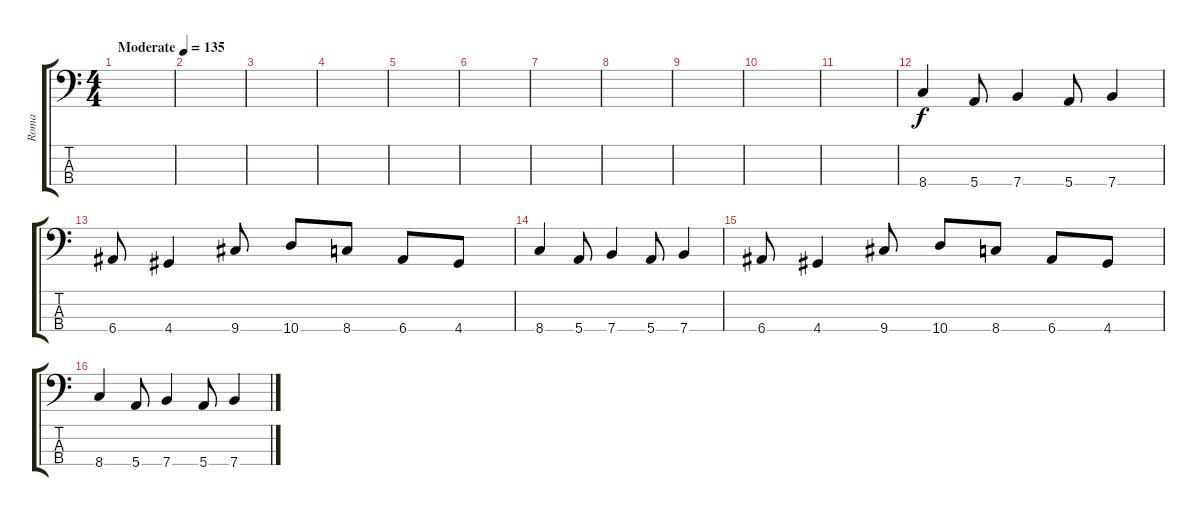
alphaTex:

\track ("Roma" "Roma") {instrument slapbass1}
\staff {score tabs}
\tuning (G2 D2 A1 E1) {hide}
\ts (4 4)
\tempo (135 "Moderate")
\clef f4
\ks c
|
|
|
|
|
|
|
|
|
|
|
8.4.4 5.4.8 7.4.4 5.4.8 7.4.4 |
6.4.8 4.4.4 9.4.8 10.4.8 8.4.8 6.4.8 4.4.8 |
8.4.4 5.4.8 7.4.4 5.4.8 7.4.4 |
6.4.8 4.4.4 9.4.8 10.4.8 8.4.8 6.4.8 4.4.8 |
8.4.4 5.4.8 7.4.4 5.4.8 7.4.4
